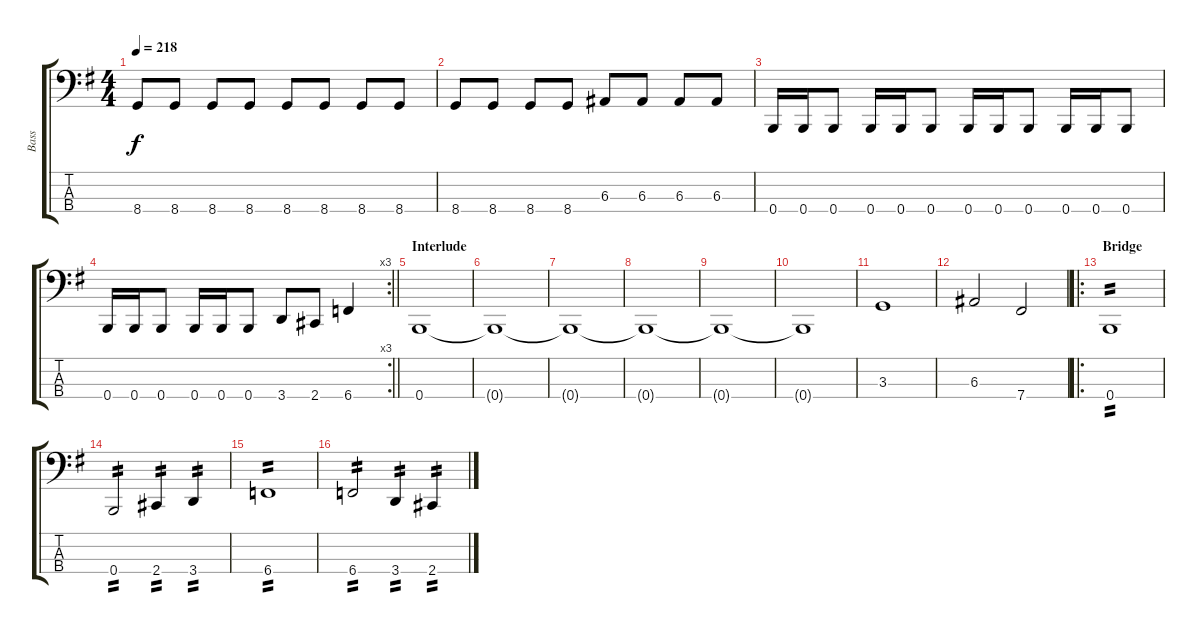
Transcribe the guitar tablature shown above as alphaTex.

\track ("Bass" "Bass") {instrument electricbassfinger}
\staff {score tabs}
\tuning (D2 A1 E1 B0) {hide}
\ts (4 4)
\tempo 218
\clef f4
\ks eminor
8.4.8{dy f} 8.4.8 8.4.8 8.4.8 8.4.8 8.4.8 8.4.8 8.4.8 |
8.4.8 8.4.8 8.4.8 8.4.8 6.3.8 6.3.8 6.3.8 6.3.8 |
0.4.16 0.4.16 0.4.8 0.4.16 0.4.16 0.4.8 0.4.16 0.4.16 0.4.8 0.4.16 0.4.16 0.4.8 |
\rc 3
\barLineRight lightlight
0.4.16 0.4.16 0.4.8 0.4.16 0.4.16 0.4.8 3.4.8 2.4.8 6.4.4 |
\section ("" "Interlude")
0.4.1 |
0.4{t}.1 |
0.4{t}.1 |
0.4{t}.1 |
0.4{t}.1 |
0.4{t}.1 |
3.3.1 |
6.3.2 7.4.2 |
\ro
\section ("" "Bridge")
0.4.1{tp 2} |
0.4.2{tp 2} 2.4.4{tp 2} 3.4.4{tp 2} |
6.4.1{tp 2} |
6.4.2{tp 2} 3.4.4{tp 2} 2.4.4{tp 2}
